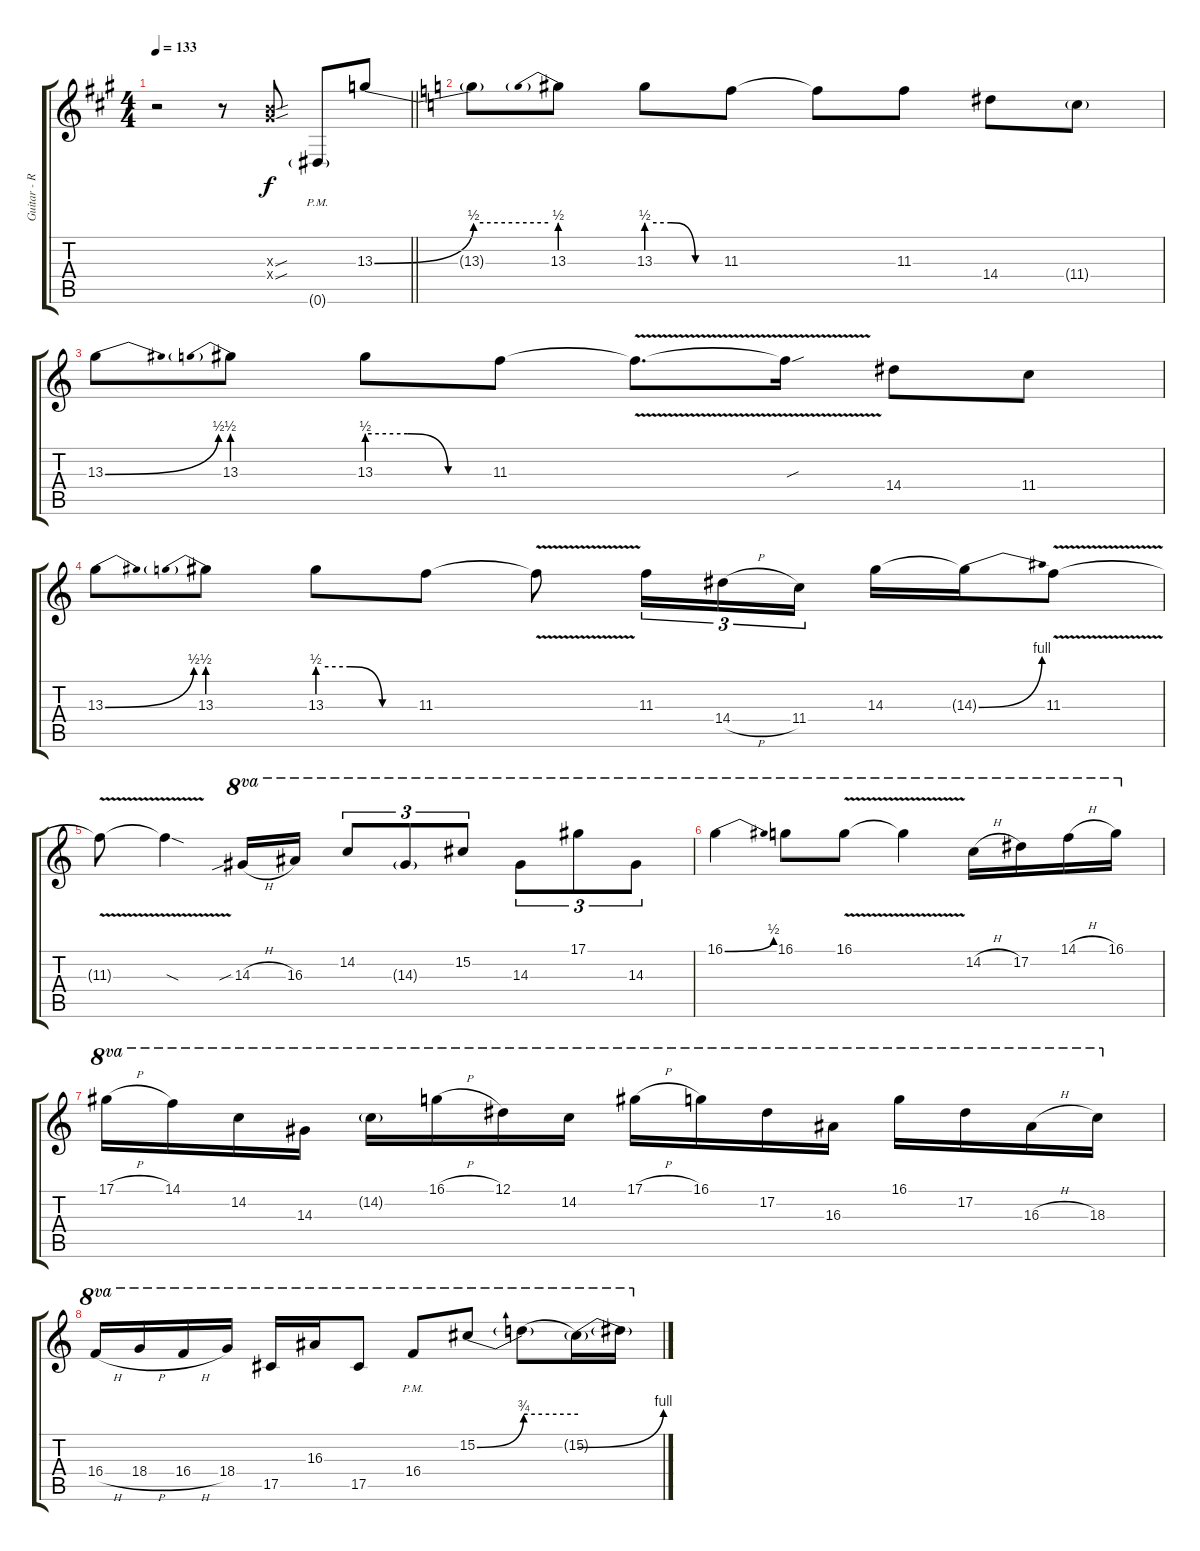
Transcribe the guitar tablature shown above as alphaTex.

\track ("Guitar - Rob Marcello" "Guitar - R") {instrument distortionguitar}
\staff {score tabs}
\tuning (Eb4 Bb3 Gb3 Db3 Ab2 Eb2) {hide}
\ts (4 4)
\tempo 133
\clef g2
\barLineRight lightlight
\ks a
r.2{dy f instrument distortionguitar} r.8 (5.3{sou x} 7.4{sou x}).8 0.6{g pm}.8 13.3{be (bend 0 0 60 2)}.8 |
\ks c
13.3{be (hold 0 2 60 2) t}.8 13.3{be (prebend 0 2 60 2)}.8 13.3{be (custom 0 2 20 2 40 0 60 0)}.8 11.3.8 11.3{t}.8 11.3.8 14.4.8 11.4{g}.8 |
13.3{be (bend 0 0 60 2)}.8 13.3{be (prebend 0 2 60 2)}.8 13.3{be (custom 0 2 20 2 40 0 60 0)}.8 11.3.8 11.3{v t}.8{d} 11.3{sou t}.16 14.4.8 11.4.8 |
13.3{be (bend 0 0 60 2)}.8 13.3{be (prebend 0 2 60 2)}.8 13.3{be (custom 0 2 20 2 40 0 60 0)}.8 11.3.8 11.3{v t}.8 11.3.16{tu (3 2)} 14.4{h}.16{tu (3 2)} 11.4.16{tu (3 2)} 14.3.16 14.3{be (bend 0 0 60 4) t}.16 11.3{v}.8 |
11.3{v t}.8 11.3{sod t}.4 14.3{sib h}.16{ot 8va} 16.3.16{ot 8va} 14.2.8{tu (3 2) ot 8va} 14.3{g}.8{tu (3 2) ot 8va} 15.2.8{tu (3 2) ot 8va} 14.3.8{tu (3 2) ot 8va} 17.1.8{tu (3 2) ot 8va} 14.3.8{tu (3 2) ot 8va} |
16.1{be (bend 0 0 60 2)}.4{ot 8va} 16.1.8{ot 8va} 16.1{v}.8{ot 8va} 16.1{v t}.4{ot 8va} 14.2{h}.16{ot 8va} 17.2.16{ot 8va} 14.1{h}.16{ot 8va} 16.1.16{ot 8va} |
17.1{h}.16{ot 8va} 14.1.16{ot 8va} 14.2.16{ot 8va} 14.3.16{ot 8va} 14.2{g}.16{ot 8va} 16.1{h}.16{ot 8va} 12.1.16{ot 8va} 14.2.16{ot 8va} 17.1{h}.16{ot 8va} 16.1.16{ot 8va} 17.2.16{ot 8va} 16.3.16{ot 8va} 16.1.16{ot 8va} 17.2.16{ot 8va} 16.3{h}.16{ot 8va} 18.3.16{ot 8va} |
16.4{h}.16{ot 8va} 18.4{h}.16{ot 8va} 16.4{h}.16{ot 8va} 18.4.16{ot 8va} 17.5.16{ot 8va} 16.3.16{ot 8va} 17.5.8{ot 8va} 16.4{pm}.8{ot 8va} 15.2{be (bend 0 0 60 3)}.8{ot 8va} 15.2{be (hold 0 3 60 3) t}.8{ot 8va} 15.2{be (bend 0 0 60 4) t}.16{ot 8va} 15.2{t}.16{ot 8va}
